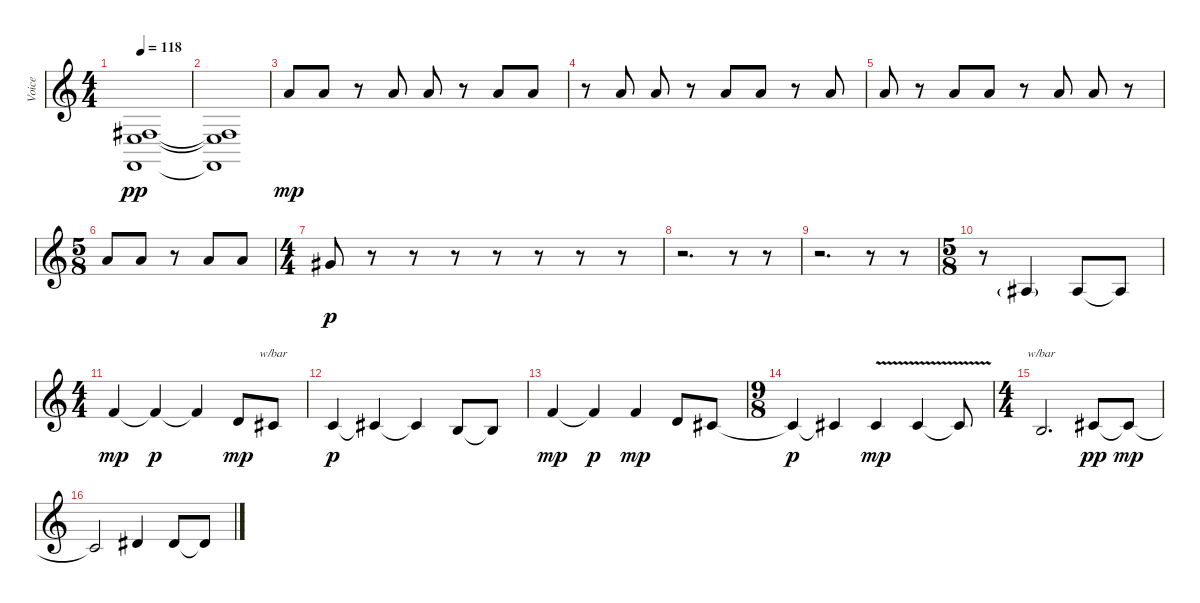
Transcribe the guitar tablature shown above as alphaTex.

\track ("Voice" "Voice") {instrument choiraahs}
\staff {score}
\tuning (E4 B3 G3 D3 A2 E2) {hide}
\ts (4 4)
\tempo 118
\clef g2
\ks c
(4.4{t} 7.5{t} 1.6{t}).1{dy pp} |
(4.4{t} 7.5{t} 1.6{t}).1 |
5.1.8{dy mp} 5.1.8 r.8 5.1.8 5.1.8 r.8 5.1.8 5.1.8 |
r.8 5.1.8 5.1.8 r.8 5.1.8 5.1.8 r.8 5.1.8 |
5.1.8 r.8 5.1.8 5.1.8 r.8 5.1.8 5.1.8 r.8 |
\ts (5 8)
5.1.8 5.1.8 r.8 5.1.8 5.1.8 |
\ts (4 4)
4.1.8{dy p} r.8 r.8 r.8 r.8 r.8 r.8 r.8 |
r.2{d} r.8 r.8 |
r.2{d} r.8 r.8 |
\ts (5 8)
r.8 3.3{g}.4 3.3.8 3.3{t}.8 |
\ts (4 4)
6.2.4{dy mp} 6.2{t}.4{dy p} 6.2{t}.4 3.2.8{dy mp} 2.2.8{tbe (custom default 0 0 55 0 60 -4)} |
2.2{t}.4{dy p} 2.2{t}.4 2.2{t}.4 0.2.8 0.2{t}.8 |
6.2.4{dy mp} 6.2{t}.4{dy p} 6.2.4{dy mp} 3.2.8 2.2.8 |
\ts (9 8)
2.2{t}.4{dy p} 2.2{t}.4 2.2{v}.4{dy mp} 2.2{v}.4 2.2{t}.8 |
\ts (4 4)
2.2.2{d tbe (custom default 0 -4 10 0 60 0)} 2.2{t}.8{dy pp} 2.2{t}.8{dy mp} |
2.2{t}.2 4.2.4 4.2.8 4.2{t}.8
